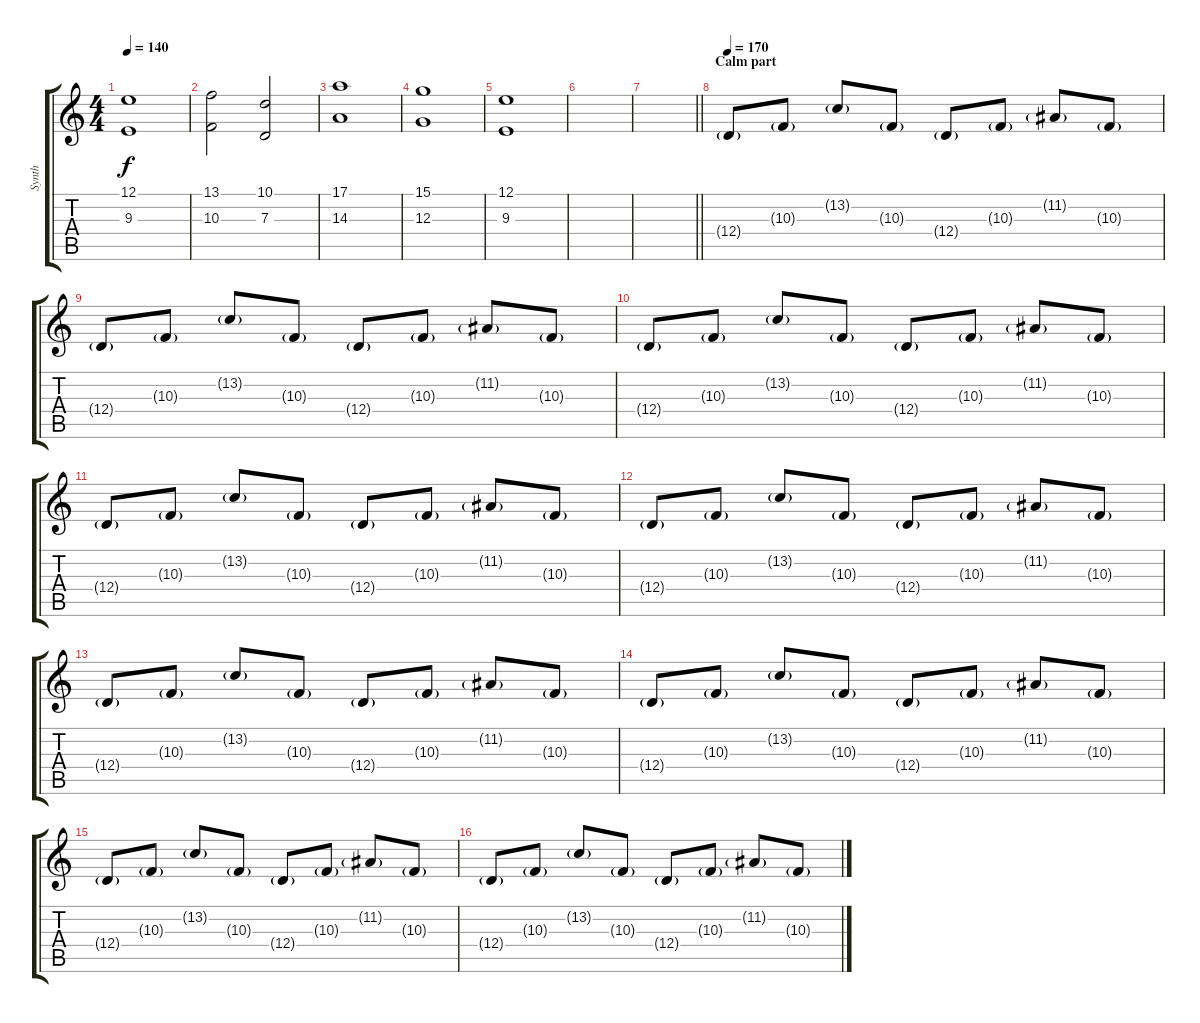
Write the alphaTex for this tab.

\track ("Synth" "Synth") {instrument stringensemble1}
\staff {score tabs}
\tuning (E4 B3 G3 D3 A2 D2) {hide}
\ts (4 4)
\tempo 140
\clef g2
\ks c
(12.1 9.3).1{dy f} |
(13.1 10.3).2 (10.1 7.3).2 |
(17.1 14.3).1 |
(15.1 12.3).1 |
(12.1 9.3).1 |
|
\barLineRight lightlight
|
\section ("" "Calm part")
\tempo 170
12.4{g}.8{instrument pizzicatostrings} 10.3{g}.8 13.2{g}.8 10.3{g}.8 12.4{g}.8 10.3{g}.8 11.2{g}.8 10.3{g}.8 |
12.4{g}.8 10.3{g}.8 13.2{g}.8 10.3{g}.8 12.4{g}.8 10.3{g}.8 11.2{g}.8 10.3{g}.8 |
12.4{g}.8 10.3{g}.8 13.2{g}.8 10.3{g}.8 12.4{g}.8 10.3{g}.8 11.2{g}.8 10.3{g}.8 |
12.4{g}.8 10.3{g}.8 13.2{g}.8 10.3{g}.8 12.4{g}.8 10.3{g}.8 11.2{g}.8 10.3{g}.8 |
12.4{g}.8 10.3{g}.8 13.2{g}.8 10.3{g}.8 12.4{g}.8 10.3{g}.8 11.2{g}.8 10.3{g}.8 |
12.4{g}.8 10.3{g}.8 13.2{g}.8 10.3{g}.8 12.4{g}.8 10.3{g}.8 11.2{g}.8 10.3{g}.8 |
12.4{g}.8 10.3{g}.8 13.2{g}.8 10.3{g}.8 12.4{g}.8 10.3{g}.8 11.2{g}.8 10.3{g}.8 |
12.4{g}.8 10.3{g}.8 13.2{g}.8 10.3{g}.8 12.4{g}.8 10.3{g}.8 11.2{g}.8 10.3{g}.8 |
12.4{g}.8 10.3{g}.8 13.2{g}.8 10.3{g}.8 12.4{g}.8 10.3{g}.8 11.2{g}.8 10.3{g}.8
